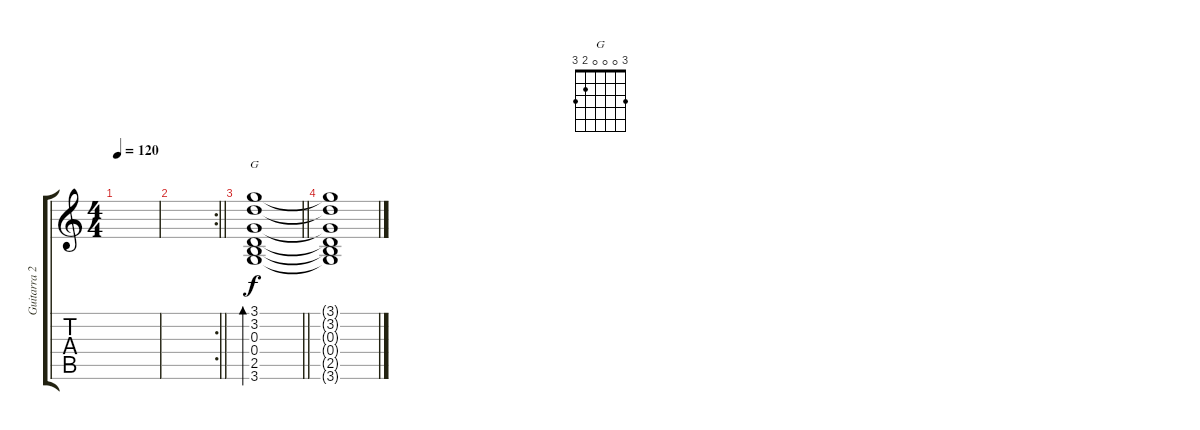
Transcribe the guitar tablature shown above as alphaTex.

\track ("Guitarra 2" "Guitarra 2") {instrument acousticguitarsteel}
\staff {score tabs}
\tuning (E4 B3 G3 D3 A2 E2) {hide}
\chord ("G" 3 0 0 0 2 3)
\ts (4 4)
\tempo 120
\clef g2
\ks c
|
\rc 2
\barLineRight lightlight
|
\section ("" "")
\barLineRight lightlight
(3.1 3.2 0.3 0.4 2.5 3.6).1{bd 60 ch "G"} |
\section ("" "")
(3.1{t} 3.2{t} 0.3{t} 0.4{t} 2.5{t} 3.6{t}).1
